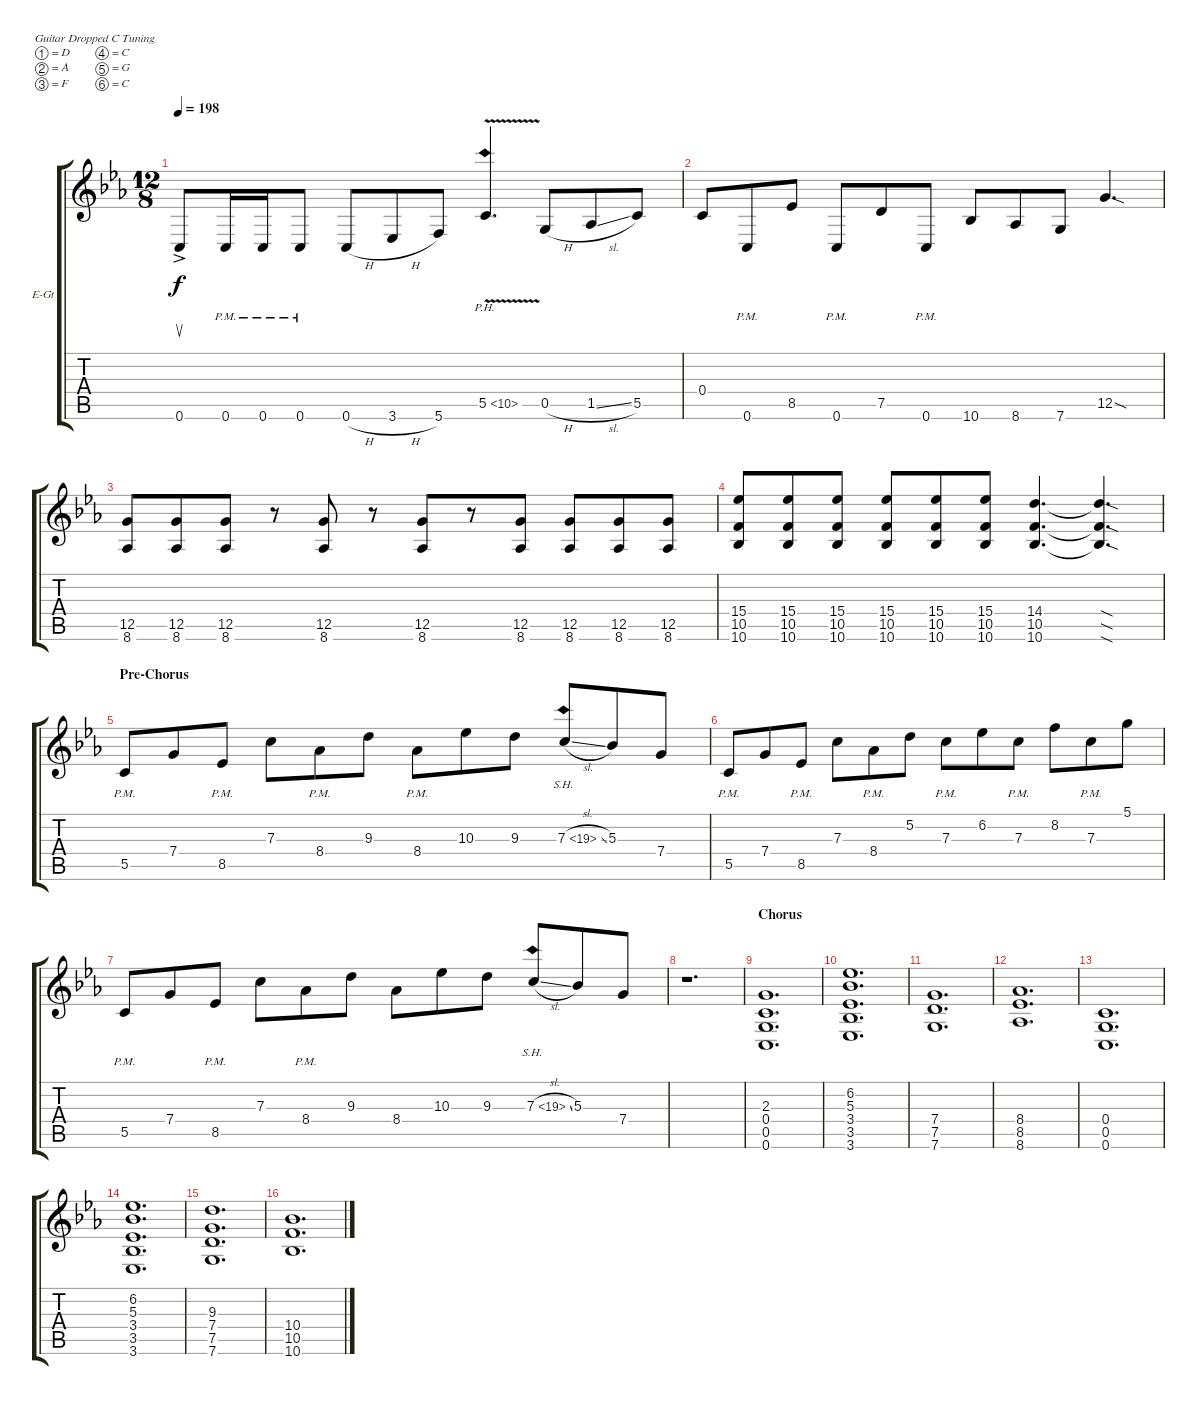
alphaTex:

\bracketExtendMode groupsimilarinstruments
\firstSystemTrackNameOrientation horizontal
\otherSystemsTrackNameOrientation horizontal
\track ("Electric Guitar 1" "E-Gt") {instrument distortionguitar}
\staff {score tabs}
\tuning (D4 A3 F3 C3 G2 C2)
\ts (12 8)
\tempo 198
\clef g2
\ks cminor
0.6{ac}.8{su dy f} 0.6{pm}.16 0.6{pm}.16 0.6{pm}.8 0.6{h}.8 3.6{h}.8 5.6.8 5.5{ph 5 v}.4{d} 0.5{h}.8 1.5{sl}.8 5.5.8 |
0.4.8 0.6{pm}.8 8.5.8 0.6{pm}.8 7.5.8 0.6{pm}.8 10.6.8 8.6.8 7.6.8 12.5{sod}.4{d} |
(8.6 12.5).8 (8.6 12.5).8 (8.6 12.5).8 r.8 (8.6 12.5).8 r.8 (8.6 12.5).8 r.8 (8.6 12.5).8 (8.6 12.5).8 (8.6 12.5).8 (8.6 12.5).8 |
(10.6 10.5 15.4).8 (10.6 10.5 15.4).8 (10.6 10.5 15.4).8 (10.6 10.5 15.4).8 (10.6 10.5 15.4).8 (10.6 10.5 15.4).8 (14.4 10.5 10.6).4{d} (10.6{sod t} 10.5{sod t} 14.4{sod t}).4{d} |
\section ("" "Pre-Chorus")
5.5{pm}.8 7.4.8 8.5{pm}.8 7.3.8 8.4{pm}.8 9.3.8 8.4{pm}.8 10.3.8 9.3.8 7.3{sh 12 sl}.8 5.3.8 7.4.8 |
5.5{pm}.8 7.4.8 8.5{pm}.8 7.3.8 8.4{pm}.8 5.2.8 7.3{pm}.8 6.2.8 7.3{pm}.8 8.2.8 7.3{pm}.8 5.1.8 |
5.5{pm}.8 7.4.8 8.5{pm}.8 7.3.8 8.4{pm}.8 9.3.8 8.4.8 10.3.8 9.3.8 7.3{sh 12 sl}.8 5.3.8 7.4.8 |
r.1{d} |
\section ("" "Chorus")
(0.6 0.5 0.4 2.3).1{d} |
(3.6 3.5 3.4 5.3 6.2).1{d} |
(7.6 7.5 7.4).1{d} |
(8.4 8.5 8.6).1{d} |
(0.6 0.5 0.4).1{d} |
(3.6 3.5 3.4 5.3 6.2).1{d} |
(7.6 7.5 7.4 9.3).1{d} |
(10.6 10.5 10.4).1{d}
